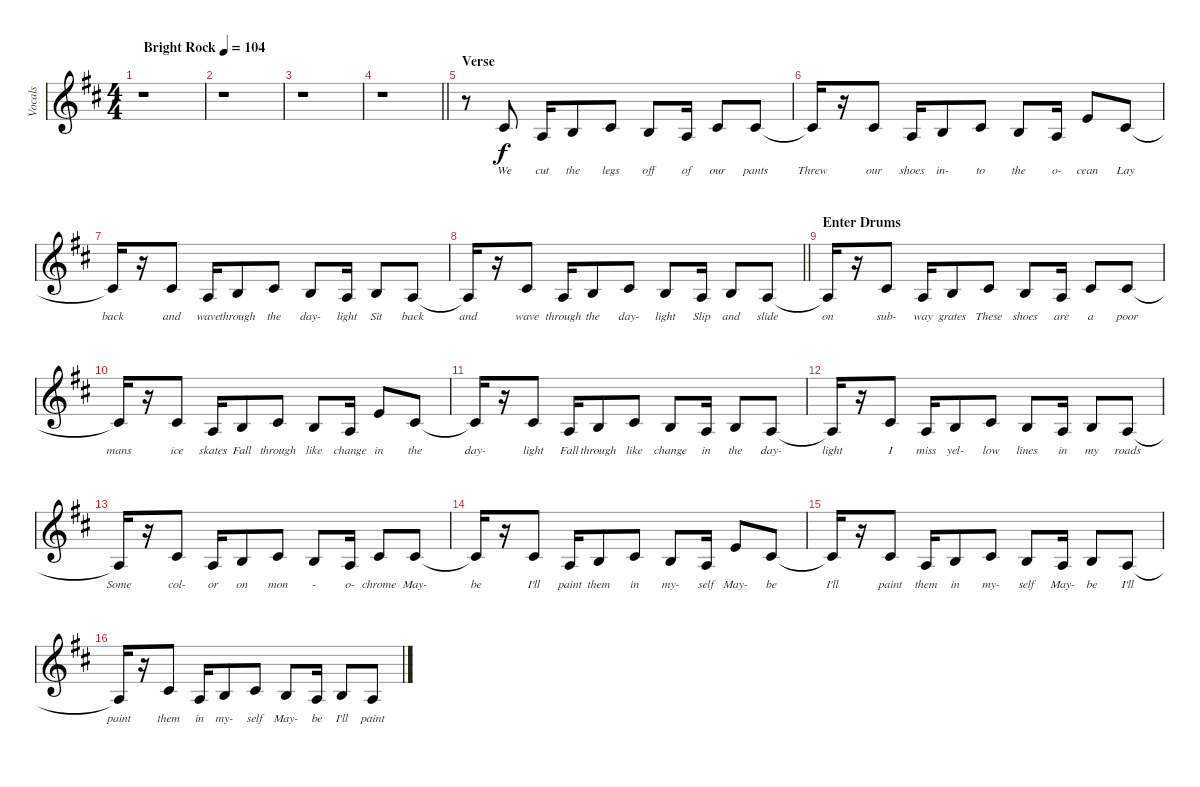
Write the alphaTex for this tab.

\track ("Vocals" "Vocals") {instrument altosax}
\staff {score}
\tuning (E4 B3 G3 D3 A2 E2) {hide}
\ts (4 4)
\tempo (104 "Bright Rock")
\clef g2
\ks d
r.1{dy f instrument altosax} |
r.1 |
r.1 |
\barLineRight lightlight
r.1 |
\section ("" "Verse")
r.8 2.2.8{lyrics (0 "We") lyrics (1 "") lyrics (2 "") lyrics (3 "") lyrics (4 "")} 2.3.16{lyrics (0 "cut") lyrics (1 "") lyrics (2 "") lyrics (3 "") lyrics (4 "")} 0.2.8{lyrics (0 "the") lyrics (1 "") lyrics (2 "") lyrics (3 "") lyrics (4 "")} 2.2.8{lyrics (0 "legs") lyrics (1 "") lyrics (2 "") lyrics (3 "") lyrics (4 "")} 0.2.8{lyrics (0 "off") lyrics (1 "") lyrics (2 "") lyrics (3 "") lyrics (4 "")} 2.3.16{lyrics (0 "of") lyrics (1 "") lyrics (2 "") lyrics (3 "") lyrics (4 "")} 2.2.8{lyrics (0 "our") lyrics (1 "") lyrics (2 "") lyrics (3 "") lyrics (4 "")} 2.2.8{lyrics (0 "pants") lyrics (1 "") lyrics (2 "") lyrics (3 "") lyrics (4 "")} |
2.2{t}.16{lyrics (0 "Threw") lyrics (1 "") lyrics (2 "") lyrics (3 "") lyrics (4 "")} r.16 2.2.8{lyrics (0 "our") lyrics (1 "") lyrics (2 "") lyrics (3 "") lyrics (4 "")} 2.3.16{lyrics (0 "shoes") lyrics (1 "") lyrics (2 "") lyrics (3 "") lyrics (4 "")} 0.2.8{lyrics (0 "in-") lyrics (1 "") lyrics (2 "") lyrics (3 "") lyrics (4 "")} 2.2.8{lyrics (0 "to") lyrics (1 "") lyrics (2 "") lyrics (3 "") lyrics (4 "")} 0.2.8{lyrics (0 "the") lyrics (1 "") lyrics (2 "") lyrics (3 "") lyrics (4 "")} 2.3.16{lyrics (0 "o-") lyrics (1 "") lyrics (2 "") lyrics (3 "") lyrics (4 "")} 0.1.8{lyrics (0 "cean") lyrics (1 "") lyrics (2 "") lyrics (3 "") lyrics (4 "")} 2.2.8{lyrics (0 "Lay") lyrics (1 "") lyrics (2 "") lyrics (3 "") lyrics (4 "")} |
2.2{t}.16{lyrics (0 "back") lyrics (1 "") lyrics (2 "") lyrics (3 "") lyrics (4 "")} r.16 2.2.8{lyrics (0 "and") lyrics (1 "") lyrics (2 "") lyrics (3 "") lyrics (4 "")} 2.3.16{lyrics (0 "wave") lyrics (1 "") lyrics (2 "") lyrics (3 "") lyrics (4 "")} 0.2.8{lyrics (0 "through") lyrics (1 "") lyrics (2 "") lyrics (3 "") lyrics (4 "")} 2.2.8{lyrics (0 "the") lyrics (1 "") lyrics (2 "") lyrics (3 "") lyrics (4 "")} 0.2.8{lyrics (0 "day-") lyrics (1 "") lyrics (2 "") lyrics (3 "") lyrics (4 "")} 2.3.16{lyrics (0 "light") lyrics (1 "") lyrics (2 "") lyrics (3 "") lyrics (4 "")} 0.2.8{lyrics (0 "Sit") lyrics (1 "") lyrics (2 "") lyrics (3 "") lyrics (4 "")} 2.3.8{lyrics (0 "back") lyrics (1 "") lyrics (2 "") lyrics (3 "") lyrics (4 "")} |
\barLineRight lightlight
2.3{t}.16{lyrics (0 "and") lyrics (1 "") lyrics (2 "") lyrics (3 "") lyrics (4 "")} r.16 2.2.8{lyrics (0 "wave") lyrics (1 "") lyrics (2 "") lyrics (3 "") lyrics (4 "")} 2.3.16{lyrics (0 "through") lyrics (1 "") lyrics (2 "") lyrics (3 "") lyrics (4 "")} 0.2.8{lyrics (0 "the") lyrics (1 "") lyrics (2 "") lyrics (3 "") lyrics (4 "")} 2.2.8{lyrics (0 "day-") lyrics (1 "") lyrics (2 "") lyrics (3 "") lyrics (4 "")} 0.2.8{lyrics (0 "light") lyrics (1 "") lyrics (2 "") lyrics (3 "") lyrics (4 "")} 2.3.16{lyrics (0 "Slip") lyrics (1 "") lyrics (2 "") lyrics (3 "") lyrics (4 "")} 0.2.8{lyrics (0 "and") lyrics (1 "") lyrics (2 "") lyrics (3 "") lyrics (4 "")} 2.3.8{lyrics (0 "slide") lyrics (1 "") lyrics (2 "") lyrics (3 "") lyrics (4 "")} |
\section ("" "Enter Drums")
2.3{t}.16{lyrics (0 "on") lyrics (1 "") lyrics (2 "") lyrics (3 "") lyrics (4 "")} r.16 2.2.8{lyrics (0 "sub-") lyrics (1 "") lyrics (2 "") lyrics (3 "") lyrics (4 "")} 2.3.16{lyrics (0 "way") lyrics (1 "") lyrics (2 "") lyrics (3 "") lyrics (4 "")} 0.2.8{lyrics (0 "grates") lyrics (1 "") lyrics (2 "") lyrics (3 "") lyrics (4 "")} 2.2.8{lyrics (0 "These") lyrics (1 "") lyrics (2 "") lyrics (3 "") lyrics (4 "")} 0.2.8{lyrics (0 "shoes") lyrics (1 "") lyrics (2 "") lyrics (3 "") lyrics (4 "")} 2.3.16{lyrics (0 "are") lyrics (1 "") lyrics (2 "") lyrics (3 "") lyrics (4 "")} 2.2.8{lyrics (0 "a") lyrics (1 "") lyrics (2 "") lyrics (3 "") lyrics (4 "")} 2.2.8{lyrics (0 "poor") lyrics (1 "") lyrics (2 "") lyrics (3 "") lyrics (4 "")} |
2.2{t}.16{lyrics (0 "mans") lyrics (1 "") lyrics (2 "") lyrics (3 "") lyrics (4 "")} r.16 2.2.8{lyrics (0 "ice") lyrics (1 "") lyrics (2 "") lyrics (3 "") lyrics (4 "")} 2.3.16{lyrics (0 "skates") lyrics (1 "") lyrics (2 "") lyrics (3 "") lyrics (4 "")} 0.2.8{lyrics (0 "Fall") lyrics (1 "") lyrics (2 "") lyrics (3 "") lyrics (4 "")} 2.2.8{lyrics (0 "through") lyrics (1 "") lyrics (2 "") lyrics (3 "") lyrics (4 "")} 0.2.8{lyrics (0 "like") lyrics (1 "") lyrics (2 "") lyrics (3 "") lyrics (4 "")} 2.3.16{lyrics (0 "change") lyrics (1 "") lyrics (2 "") lyrics (3 "") lyrics (4 "")} 0.1.8{lyrics (0 "in") lyrics (1 "") lyrics (2 "") lyrics (3 "") lyrics (4 "")} 2.2.8{lyrics (0 "the") lyrics (1 "") lyrics (2 "") lyrics (3 "") lyrics (4 "")} |
2.2{t}.16{lyrics (0 "day-") lyrics (1 "") lyrics (2 "") lyrics (3 "") lyrics (4 "")} r.16 2.2.8{lyrics (0 "light") lyrics (1 "") lyrics (2 "") lyrics (3 "") lyrics (4 "")} 2.3.16{lyrics (0 "Fall") lyrics (1 "") lyrics (2 "") lyrics (3 "") lyrics (4 "")} 0.2.8{lyrics (0 "through") lyrics (1 "") lyrics (2 "") lyrics (3 "") lyrics (4 "")} 2.2.8{lyrics (0 "like") lyrics (1 "") lyrics (2 "") lyrics (3 "") lyrics (4 "")} 0.2.8{lyrics (0 "change") lyrics (1 "") lyrics (2 "") lyrics (3 "") lyrics (4 "")} 2.3.16{lyrics (0 "in") lyrics (1 "") lyrics (2 "") lyrics (3 "") lyrics (4 "")} 0.2.8{lyrics (0 "the") lyrics (1 "") lyrics (2 "") lyrics (3 "") lyrics (4 "")} 2.3.8{lyrics (0 "day-") lyrics (1 "") lyrics (2 "") lyrics (3 "") lyrics (4 "")} |
2.3{t}.16{lyrics (0 "light") lyrics (1 "") lyrics (2 "") lyrics (3 "") lyrics (4 "")} r.16 2.2.8{lyrics (0 "I") lyrics (1 "") lyrics (2 "") lyrics (3 "") lyrics (4 "")} 2.3.16{lyrics (0 "miss") lyrics (1 "") lyrics (2 "") lyrics (3 "") lyrics (4 "")} 0.2.8{lyrics (0 "yel-") lyrics (1 "") lyrics (2 "") lyrics (3 "") lyrics (4 "")} 2.2.8{lyrics (0 "low") lyrics (1 "") lyrics (2 "") lyrics (3 "") lyrics (4 "")} 0.2.8{lyrics (0 "lines") lyrics (1 "") lyrics (2 "") lyrics (3 "") lyrics (4 "")} 2.3.16{lyrics (0 "in") lyrics (1 "") lyrics (2 "") lyrics (3 "") lyrics (4 "")} 0.2.8{lyrics (0 "my") lyrics (1 "") lyrics (2 "") lyrics (3 "") lyrics (4 "")} 2.3.8{lyrics (0 "roads") lyrics (1 "") lyrics (2 "") lyrics (3 "") lyrics (4 "")} |
2.3{t}.16{lyrics (0 "Some") lyrics (1 "") lyrics (2 "") lyrics (3 "") lyrics (4 "")} r.16 2.2.8{lyrics (0 "col-") lyrics (1 "") lyrics (2 "") lyrics (3 "") lyrics (4 "")} 2.3.16{lyrics (0 "or") lyrics (1 "") lyrics (2 "") lyrics (3 "") lyrics (4 "")} 0.2.8{lyrics (0 "on") lyrics (1 "") lyrics (2 "") lyrics (3 "") lyrics (4 "")} 2.2.8{lyrics (0 "mon") lyrics (1 "") lyrics (2 "") lyrics (3 "") lyrics (4 "")} 0.2.8{lyrics (0 "-") lyrics (1 "") lyrics (2 "") lyrics (3 "") lyrics (4 "")} 2.3.16{lyrics (0 "o-") lyrics (1 "") lyrics (2 "") lyrics (3 "") lyrics (4 "")} 2.2.8{lyrics (0 "chrome") lyrics (1 "") lyrics (2 "") lyrics (3 "") lyrics (4 "")} 2.2.8{lyrics (0 "May-") lyrics (1 "") lyrics (2 "") lyrics (3 "") lyrics (4 "")} |
2.2{t}.16{lyrics (0 "be") lyrics (1 "") lyrics (2 "") lyrics (3 "") lyrics (4 "")} r.16 2.2.8{lyrics (0 "I'll") lyrics (1 "") lyrics (2 "") lyrics (3 "") lyrics (4 "")} 2.3.16{lyrics (0 "paint") lyrics (1 "") lyrics (2 "") lyrics (3 "") lyrics (4 "")} 0.2.8{lyrics (0 "them") lyrics (1 "") lyrics (2 "") lyrics (3 "") lyrics (4 "")} 2.2.8{lyrics (0 "in") lyrics (1 "") lyrics (2 "") lyrics (3 "") lyrics (4 "")} 0.2.8{lyrics (0 "my-") lyrics (1 "") lyrics (2 "") lyrics (3 "") lyrics (4 "")} 2.3.16{lyrics (0 "self") lyrics (1 "") lyrics (2 "") lyrics (3 "") lyrics (4 "")} 0.1.8{lyrics (0 "May-") lyrics (1 "") lyrics (2 "") lyrics (3 "") lyrics (4 "")} 2.2.8{lyrics (0 "be") lyrics (1 "") lyrics (2 "") lyrics (3 "") lyrics (4 "")} |
2.2{t}.16{lyrics (0 "I'll") lyrics (1 "") lyrics (2 "") lyrics (3 "") lyrics (4 "")} r.16 2.2.8{lyrics (0 "paint") lyrics (1 "") lyrics (2 "") lyrics (3 "") lyrics (4 "")} 2.3.16{lyrics (0 "them") lyrics (1 "") lyrics (2 "") lyrics (3 "") lyrics (4 "")} 0.2.8{lyrics (0 "in") lyrics (1 "") lyrics (2 "") lyrics (3 "") lyrics (4 "")} 2.2.8{lyrics (0 "my-") lyrics (1 "") lyrics (2 "") lyrics (3 "") lyrics (4 "")} 0.2.8{lyrics (0 "self") lyrics (1 "") lyrics (2 "") lyrics (3 "") lyrics (4 "")} 2.3.16{lyrics (0 "May-") lyrics (1 "") lyrics (2 "") lyrics (3 "") lyrics (4 "")} 0.2.8{lyrics (0 "be") lyrics (1 "") lyrics (2 "") lyrics (3 "") lyrics (4 "")} 2.3.8{lyrics (0 "I'll") lyrics (1 "") lyrics (2 "") lyrics (3 "") lyrics (4 "")} |
2.3{t}.16{lyrics (0 "paint") lyrics (1 "") lyrics (2 "") lyrics (3 "") lyrics (4 "")} r.16 2.2.8{lyrics (0 "them") lyrics (1 "") lyrics (2 "") lyrics (3 "") lyrics (4 "")} 2.3.16{lyrics (0 "in") lyrics (1 "") lyrics (2 "") lyrics (3 "") lyrics (4 "")} 0.2.8{lyrics (0 "my-") lyrics (1 "") lyrics (2 "") lyrics (3 "") lyrics (4 "")} 2.2.8{lyrics (0 "self") lyrics (1 "") lyrics (2 "") lyrics (3 "") lyrics (4 "")} 0.2.8{lyrics (0 "May-") lyrics (1 "") lyrics (2 "") lyrics (3 "") lyrics (4 "")} 2.3.16{lyrics (0 "be") lyrics (1 "") lyrics (2 "") lyrics (3 "") lyrics (4 "")} 0.2.8{lyrics (0 "I'll") lyrics (1 "") lyrics (2 "") lyrics (3 "") lyrics (4 "")} 2.3.8{lyrics (0 "paint") lyrics (1 "") lyrics (2 "") lyrics (3 "") lyrics (4 "")}
